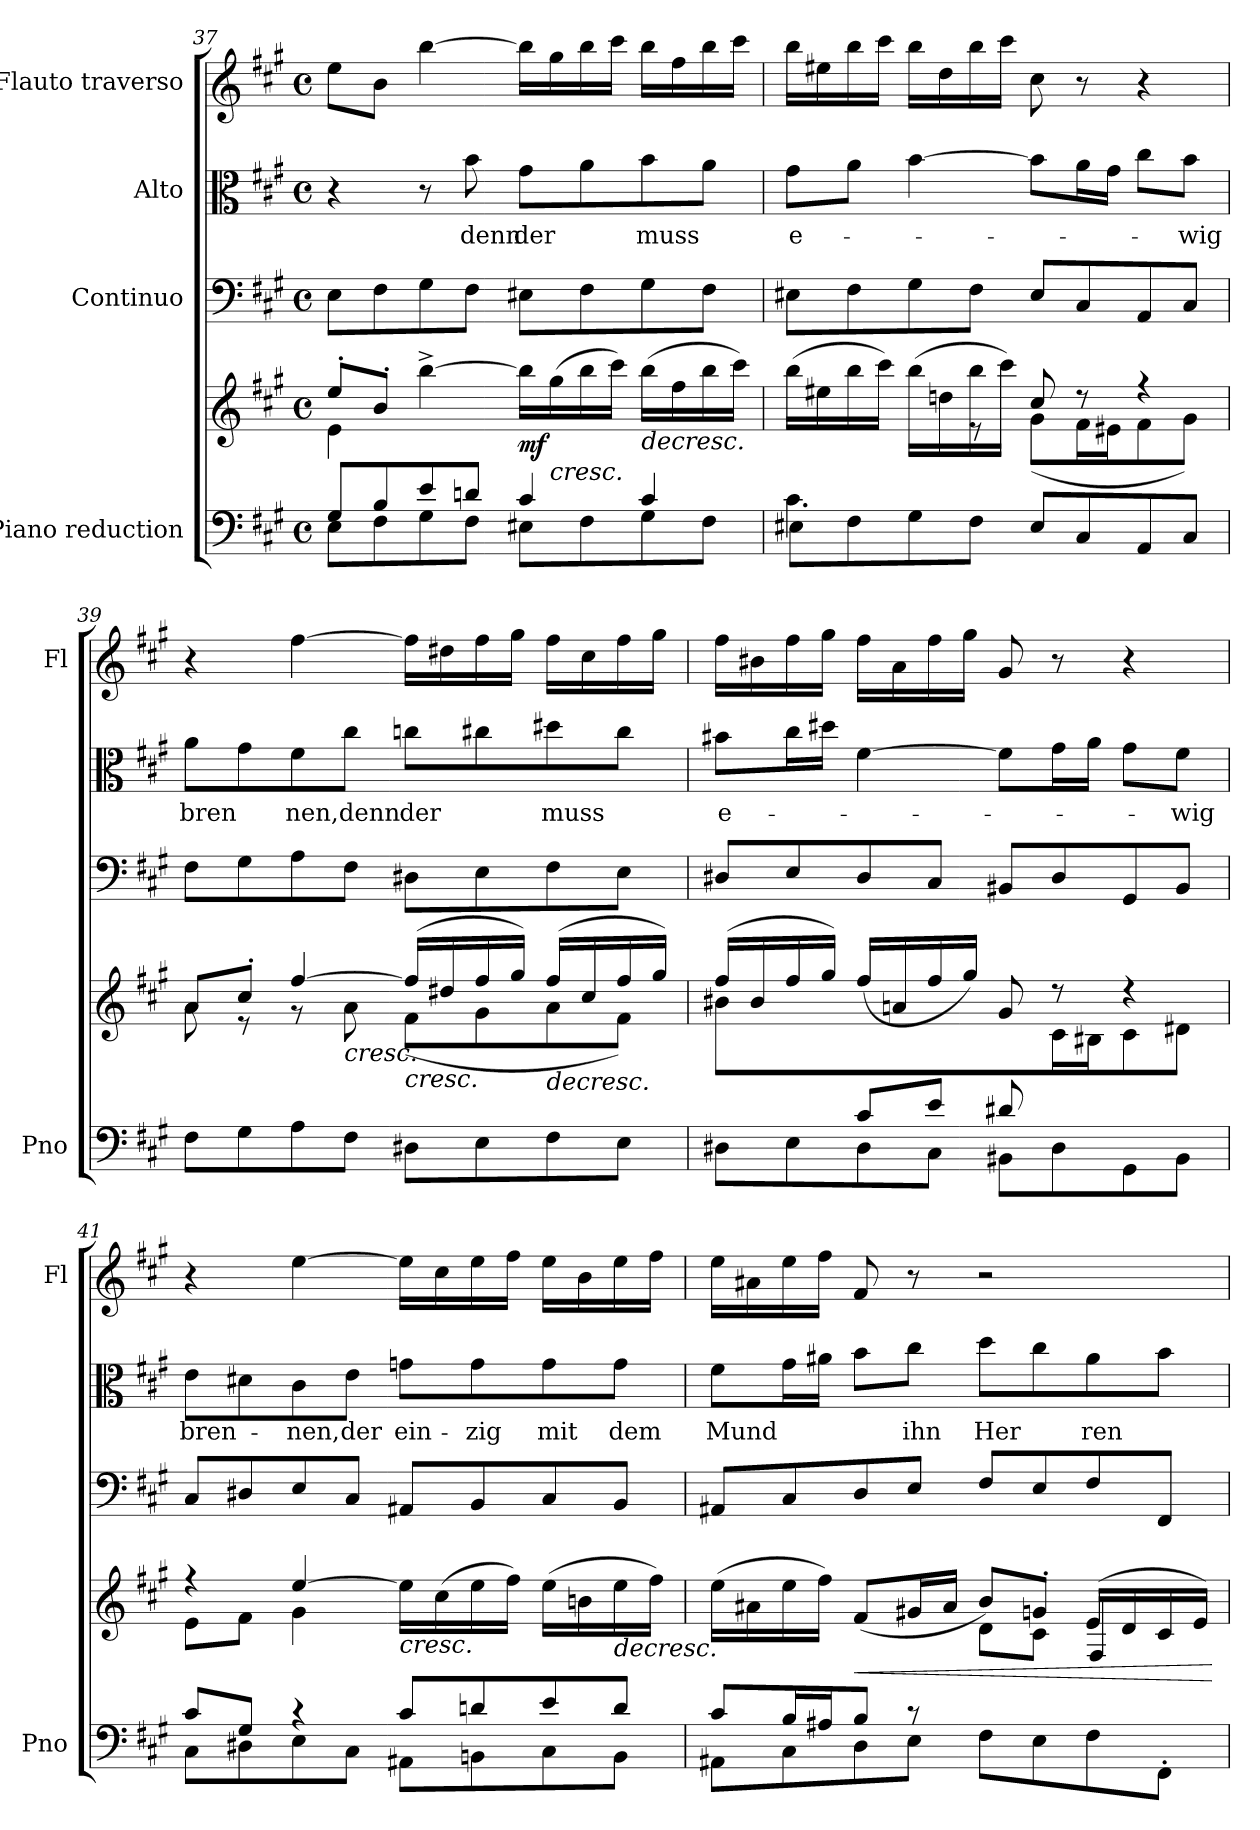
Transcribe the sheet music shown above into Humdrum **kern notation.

**kern	**kern	**dynam	**kern	**kern	**text	**kern
*part4	*part4	*part4	*part3	*part2	*part2	*part1
*staff5	*staff4	*staff4/5	*staff3	*staff2	*staff2	*staff1
*I"Piano reduction	*	*	*I"Continuo	*I"Alto	*	*I"Flauto traverso
*I'Pno	*	*	*	*	*	*I'Fl
*clefF4	*clefG2	*	*clefF4	*clefC3	*	*clefG2
*k[f#c#g#]	*k[f#c#g#]	*	*k[f#c#g#]	*k[f#c#g#]	*	*k[f#c#g#]
*M4/4	*M4/4	*	*M4/4	*M4/4	*	*M4/4
*met(c)	*met(c)	*	*met(c)	*met(c)	*	*met(c)
=37	=37	=37	=37	=37	=37	=37
*^	*^	*	*	*	*	*
8G#/L	8E\L	8ee'/L	4e\	.	8E\L	4r	.	8ee\L
8B/	8F#\	8b'/J	.	.	8F#\	.	.	8b\J
8e/	8G#\	[>4bb^>\	4ryy	.	8G#\	8r	.	[4bb\
!	!	!	!	!	!	!	!LO:LY:b	!
8dn/J	8F#\J	.	.	.	8F#\J	8b\	denn	.
!	!	!	!	!LO:DY:b	!	!	!LO:LY:b	!
4c#/	8E#X\L	16bb\LL]	2ryy	mf	8E#X\L	8g#\L	der	16bb\LL]
!	!	!	!	!LO:HP:b	!	!	!	!
.	.	(>16gg#\	.	<	.	.	.	16gg#\
.	8F#\	16bb\	.	.	8F#\	8a\	.	16bb\
.	.	16ccc#\JJ)	.	.	.	.	.	16ccc#\JJ
!	!	!	!	!LO:HP:b	!	!	!LO:LY:b	!
4c#/	8G#\	(>16bb\LL	.	>	8G#\	8b\	muss	16bb\LL
.	.	16ff#\	.	.	.	.	.	16ff#\
.	8F#\J	16bb\	.	.	8F#\J	8a\J	.	16bb\
.	.	16ccc#\JJ)	.	.	.	.	.	16ccc#\JJ
*v	*v	*	*	*	*	*	*	*
*	*v	*v	*	*	*	*	*
.	.	[	.	.	.	.
=38	=38	=38	=38	=38	=38	=38
*^	*^	*	*	*	*	*
!	!	!	!	!	!	!	!LO:LY:b	!
4.c#\	8E#X\L	(>16bb\LL	4.ryy	.	8E#X\L	8g#\L	e-	16bb\LL
.	.	16ee#X\	.	.	.	.	.	16ee#X\
.	8F#\	16bb\	.	.	8F#\	8a\J	.	16bb\
.	.	16ccc#\JJ)	.	.	.	.	.	16ccc#\JJ
.	8G#\	(>16bb\LL	.	.	8G#\	[4b\	.	16bb\LL
.	.	16ddn\	.	.	.	.	.	16dd\
2ryy	8F#\J	16bb\	8r	.	8F#\J	.	.	16bb\
.	.	16ccc#\JJ)	.	.	.	.	.	16ccc#\JJ
.	8E#/L	8cc#/	(8g#\L	.	8E#/L	8b\L]	.	8cc#\
.	8C#/	8r	16f#\L	.	8C#/	16a\L	.	8r
.	.	.	16e#X\J	.	.	16g#\JJ	.	.
.	8AA/	4r	8f#\	.	8AA/	8cc#\L	.	4r
!	!	!	!	!	!	!	!LO:LY:b	!
8ryy	8C#/J	.	8g#\J)	.	8C#/J	8b\J	wig	.
!!LO:PB:g=z
=39	=39	=39	=39	=39	=39	=39	=39	=39
!	!	!	!	!	!	!	!LO:LY:b	!
*v	*v	*	*	*	*	*	*	*
8F#\L	8a/L	8a\	.	8F#\L	8a\L	bren	4r
8G#\	8cc#'/J	8r	.	8G#\	8g#\	.	.
!	!	!	!	!	!	!LO:LY:b	!
8A\	[4ff#/	8r	.	8A\	8f#\	nen,	[4ff#\
!	!	!LO:TX:b:i:t=cresc.	!	!	!	!	!
!	!	!	!	!	!	!LO:LY:b	!
8F#\J	.	8a\	.	8F#\J	8cc#\J	denn	.
!	!	!	!LO:HP:b	!	!	!LO:LY:b	!
8D#X\L	(16ff#/LL]	(8f#\L	<	8D#X\L	8ccn\L	der	16ff#\LL]
.	16dd#X/	.	.	.	.	.	16dd#X\
8E\	16ff#/	8g#\	.	8E\	8cc#X\	.	16ff#\
.	16gg#/JJ)	.	.	.	.	.	16gg#\JJ
!	!	!	!LO:HP:n=1:b	!	!	!LO:LY:b	!
8F#\	(16ff#/LL	8a\	] >	8F#\	8dd#X\	muss	16ff#\LL
.	16cc#/	.	.	.	.	.	16cc#\
8E\J	16ff#/	8f#\J)	.	8E\J	8cc#\J	.	16ff#\
.	16gg#/JJ)	.	.	.	.	.	16gg#\JJ
*	*v	*v	*	*	*	*	*
.	.	[	.	.	.	.
=40	=40	=40	=40	=40	=40	=40
*^	*^	*	*	*	*	*
!	!	!	!	!	!	!	!LO:LY:b	!
4ryy	8D#X\L	(16ff#/LL	4b#X\	.	8D#X/L	8b#X\L	e-	16ff#\LL
.	.	16b#/	.	.	.	.	.	16b#X\
.	8E\	16ff#/	.	.	8E/	16cc#\L	.	16ff#\
.	.	16gg#/JJ)	.	.	.	16dd#X\JJ	.	16gg#\JJ
8c#/L	8D#\	(16ff#/LL	4.ryy	.	8D#/	[4f#\	.	16ff#\LL
.	.	16an/	.	.	.	.	.	16a\
8e/J	8C#\J	16ff#/	.	.	8C#/J	.	.	16ff#\
.	.	16gg#/JJ)	.	.	.	.	.	16gg#\JJ
8d#X/L	8BB#X\L	8g#/	.	.	8BB#X/L	8f#\L]	.	8g#/
4.ryy	8D#\	8r	16c#\L	.	8D#/	16g#\L	.	8r
.	.	.	16B#X\J	.	.	16a\JJ	.	.
.	8GG#\	4r	8c#\	.	8GG#/	8g#\L	.	4r
!	!	!	!	!	!	!	!LO:LY:b	!
.	8BB#\J	.	8d#X\J	.	8BB#/J	8f#\J	-wig	.
=41	=41	=41	=41	=41	=41	=41	=41	=41
!	!	!	!	!	!	!	!LO:LY:b	!
8c#/L	8C#\L	4r	8e\L	.	8C#/L	8e\L	bren-	4r
8G#/J	8D#X\	.	8f#\J	.	8D#X/	8d#X\	.	.
!	!	!	!	!	!	!	!LO:LY:b	!
4r	8E\	[4ee/	4g#\	.	8E/	8c#\	nen,	[4ee\
!	!	!	!	!	!	!	!LO:LY:b	!
.	8C#\J	.	.	.	8C#/J	8e\J	der	.
!	!	!	!	!LO:HP:b	!	!	!LO:LY:b	!
8c#/L	8AA#X\L	16ee\LL]	2ryy	<	8AA#X/L	8gn\L	ein-	16ee\LL]
.	.	(>16cc#\	.	.	.	.	.	16cc#\
!	!	!	!	!	!	!	!LO:LY:b	!
8dn/	8BBn\	16ee\	.	.	8BB/	8g\	zig	16ee\
.	.	16ff#\JJ)	.	.	.	.	.	16ff#\JJ
!	!	!	!	!	!	!	!LO:LY:b	!
8e/	8C#\	(>16ee\LL	.	]	8C#/	8g\	mit	16ee\LL
.	.	16bn\	.	.	.	.	.	16b\
!	!	!	!	!LO:HP:b	!	!	!LO:LY:b	!
8d/J	8BB\J	16ee\	.	>	8BB/J	8g\J	dem	16ee\
.	.	16ff#\JJ)	.	.	.	.	.	16ff#\JJ
*v	*v	*	*	*	*	*	*	*
*	*v	*v	*	*	*	*	*
.	.	[	.	.	.	.
=42	=42	=42	=42	=42	=42	=42
*^	*^	*	*	*	*	*
!	!	!	!	!	!	!	!LO:LY:b	!
8c#/L	8AA#X\L	(16ee\LL	2ryy	.	8AA#X/L	8f#\L	Mund	16ee\LL
.	.	16a#X\	.	.	.	.	.	16a#X\
16B/L	8C#\	16ee\	.	.	8C#/	16g#\L	.	16ee\
16A#X/J	.	16ff#\JJ)	.	.	.	16a#X\JJ	.	16ff#\JJ
!	!	!	!	!LO:HP:b	!	!	!	!
8B/J	8D\	(>8f#/L	.	<	8D/	8b\L	.	8f#/
!	!	!	!	!	!	!	!LO:LY:b	!
8r	8E\J	16g#X/L	.	.	8E/J	8cc#\J	ihn	8r
.	.	16a#/JJ	.	.	.	.	.	.
!	!	!	!	!	!	!	!LO:LY:b	!
2ryy	8F#\L	8b/L)	8d\L	]	8F#/L	8dd\L	Her	2r
.	8E\	8gn'>/J	8c#\J	.	8E/	8cc#\	.	.
!	!	!	!	!	!	!	!LO:LY:b	!
.	8F#\	(>16e/LL	4F#/	.	8F#/	8a#\	ren	.
.	.	16d/	.	.	.	.	.	.
.	8FF#'\J	16c#/	.	.	8FF#/J	8b\J	.	.
.	.	16e/JJ)	.	.	.	.	.	.
*v	*v	*	*	*	*	*	*	*
*	*v	*v	*	*	*	*	*
.	.	[	.	.	.	.
=	=	=	=	=	=	=
*-	*-	*-	*-	*-	*-	*-
